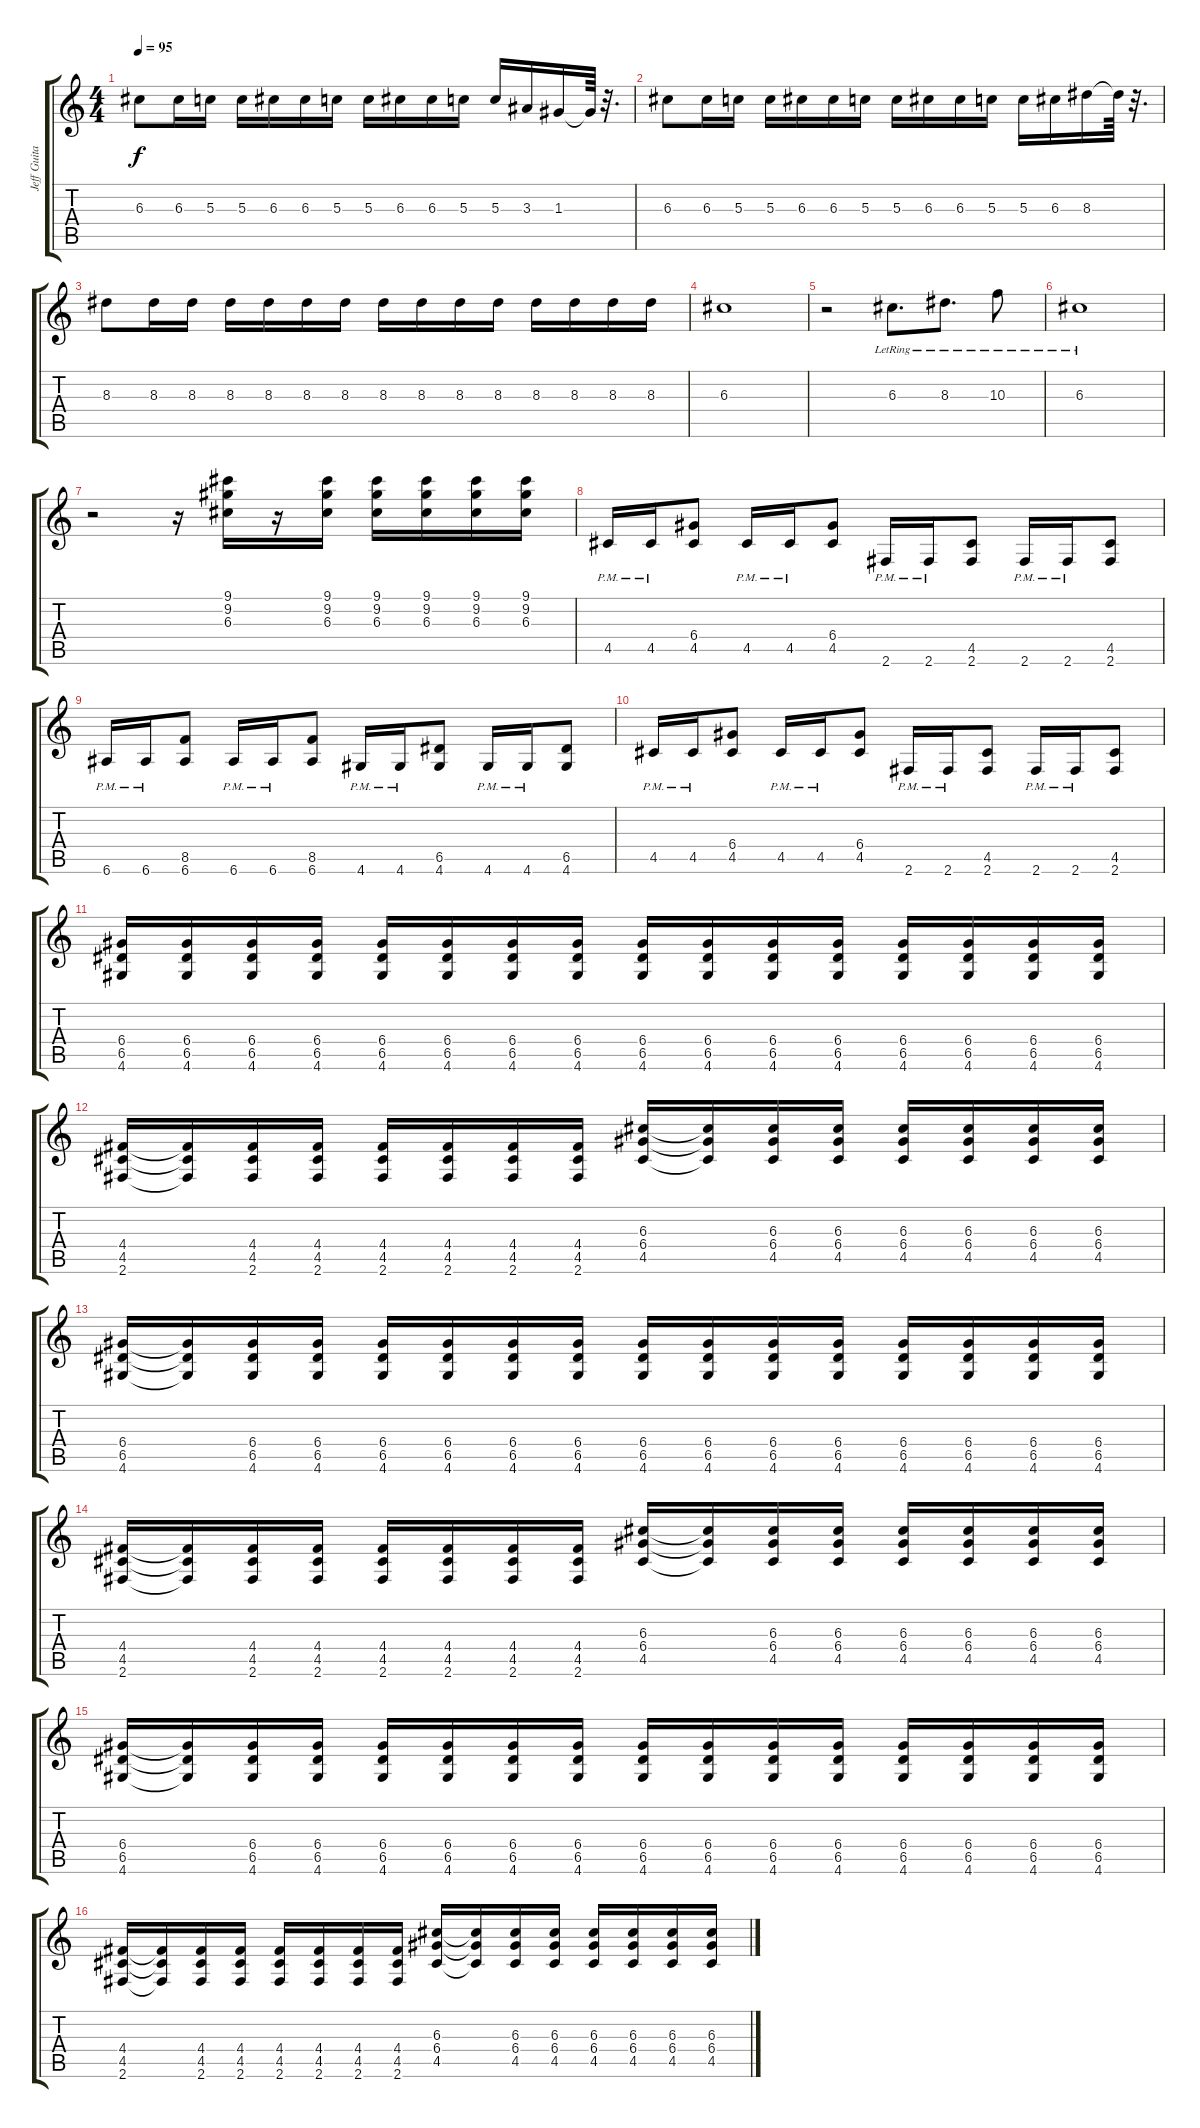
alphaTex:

\track ("Jeff Guitarra 1" "Jeff Guita") {instrument overdrivenguitar}
\staff {score tabs}
\tuning (E4 B3 G3 D3 A2 E2) {hide}
\ts (4 4)
\tempo 95
\clef g2
\ks c
6.3.8{dy f} 6.3.16 5.3.16 5.3.16 6.3.16 6.3.16 5.3.16 5.3.16 6.3.16 6.3.16 5.3.16 5.3.16 3.3.16 1.3.16 1.3{t}.64 r.32{d} |
6.3.8 6.3.16 5.3.16 5.3.16 6.3.16 6.3.16 5.3.16 5.3.16 6.3.16 6.3.16 5.3.16 5.3.16 6.3.16 8.3.16 8.3{t}.64 r.32{d} |
8.3.8 8.3.16 8.3.16 8.3.16 8.3.16 8.3.16 8.3.16 8.3.16 8.3.16 8.3.16 8.3.16 8.3.16 8.3.16 8.3.16 8.3.16 |
6.3.1{volume 9} |
r.2 6.3{lr}.8{d} 8.3{lr}.8{d} 10.3{lr}.8 |
6.3{lr}.1 |
r.2{volume 16} r.16 (9.1 9.2 6.3).16 r.16 (9.1 9.2 6.3).16 (9.1 9.2 6.3).16 (9.1 9.2 6.3).16 (9.1 9.2 6.3).16 (9.1 9.2 6.3).16 |
4.5{pm}.16{instrument overdrivenguitar} 4.5{pm}.16 (6.4 4.5).8 4.5{pm}.16 4.5{pm}.16 (6.4 4.5).8 2.6{pm}.16 2.6{pm}.16 (4.5 2.6).8 2.6{pm}.16 2.6{pm}.16 (4.5 2.6).8 |
6.6{pm}.16 6.6{pm}.16 (8.5 6.6).8 6.6{pm}.16 6.6{pm}.16 (8.5 6.6).8 4.6{pm}.16 4.6{pm}.16 (6.5 4.6).8 4.6{pm}.16 4.6{pm}.16 (6.5 4.6).8 |
4.5{pm}.16 4.5{pm}.16 (6.4 4.5).8 4.5{pm}.16 4.5{pm}.16 (6.4 4.5).8 2.6{pm}.16 2.6{pm}.16 (4.5 2.6).8 2.6{pm}.16 2.6{pm}.16 (4.5 2.6).8 |
(6.4 6.5 4.6).16 (6.4 6.5 4.6).16 (6.4 6.5 4.6).16 (6.4 6.5 4.6).16 (6.4 6.5 4.6).16 (6.4 6.5 4.6).16 (6.4 6.5 4.6).16 (6.4 6.5 4.6).16 (6.4 6.5 4.6).16 (6.4 6.5 4.6).16 (6.4 6.5 4.6).16 (6.4 6.5 4.6).16 (6.4 6.5 4.6).16 (6.4 6.5 4.6).16 (6.4 6.5 4.6).16 (6.4 6.5 4.6).16 |
(4.4 4.5 2.6).16 (4.4{t} 4.5{t} 2.6{t}).16 (4.4 4.5 2.6).16 (4.4 4.5 2.6).16 (4.4 4.5 2.6).16 (4.4 4.5 2.6).16 (4.4 4.5 2.6).16 (4.4 4.5 2.6).16 (6.3 6.4 4.5).16 (6.3{t} 6.4{t} 4.5{t}).16 (6.3 6.4 4.5).16 (6.3 6.4 4.5).16 (6.3 6.4 4.5).16 (6.3 6.4 4.5).16 (6.3 6.4 4.5).16 (6.3 6.4 4.5).16 |
(6.4 6.5 4.6).16 (6.4{t} 6.5{t} 4.6{t}).16 (6.4 6.5 4.6).16 (6.4 6.5 4.6).16 (6.4 6.5 4.6).16 (6.4 6.5 4.6).16 (6.4 6.5 4.6).16 (6.4 6.5 4.6).16 (6.4 6.5 4.6).16 (6.4 6.5 4.6).16 (6.4 6.5 4.6).16 (6.4 6.5 4.6).16 (6.4 6.5 4.6).16 (6.4 6.5 4.6).16 (6.4 6.5 4.6).16 (6.4 6.5 4.6).16 |
(4.4 4.5 2.6).16 (4.4{t} 4.5{t} 2.6{t}).16 (4.4 4.5 2.6).16 (4.4 4.5 2.6).16 (4.4 4.5 2.6).16 (4.4 4.5 2.6).16 (4.4 4.5 2.6).16 (4.4 4.5 2.6).16 (6.3 6.4 4.5).16 (6.3{t} 6.4{t} 4.5{t}).16 (6.3 6.4 4.5).16 (6.3 6.4 4.5).16 (6.3 6.4 4.5).16 (6.3 6.4 4.5).16 (6.3 6.4 4.5).16 (6.3 6.4 4.5).16 |
(6.4 6.5 4.6).16 (6.4{t} 6.5{t} 4.6{t}).16 (6.4 6.5 4.6).16 (6.4 6.5 4.6).16 (6.4 6.5 4.6).16 (6.4 6.5 4.6).16 (6.4 6.5 4.6).16 (6.4 6.5 4.6).16 (6.4 6.5 4.6).16 (6.4 6.5 4.6).16 (6.4 6.5 4.6).16 (6.4 6.5 4.6).16 (6.4 6.5 4.6).16 (6.4 6.5 4.6).16 (6.4 6.5 4.6).16 (6.4 6.5 4.6).16 |
(4.4 4.5 2.6).16 (4.4{t} 4.5{t} 2.6{t}).16 (4.4 4.5 2.6).16 (4.4 4.5 2.6).16 (4.4 4.5 2.6).16 (4.4 4.5 2.6).16 (4.4 4.5 2.6).16 (4.4 4.5 2.6).16 (6.3 6.4 4.5).16 (6.3{t} 6.4{t} 4.5{t}).16 (6.3 6.4 4.5).16 (6.3 6.4 4.5).16 (6.3 6.4 4.5).16 (6.3 6.4 4.5).16 (6.3 6.4 4.5).16 (6.3 6.4 4.5).16
